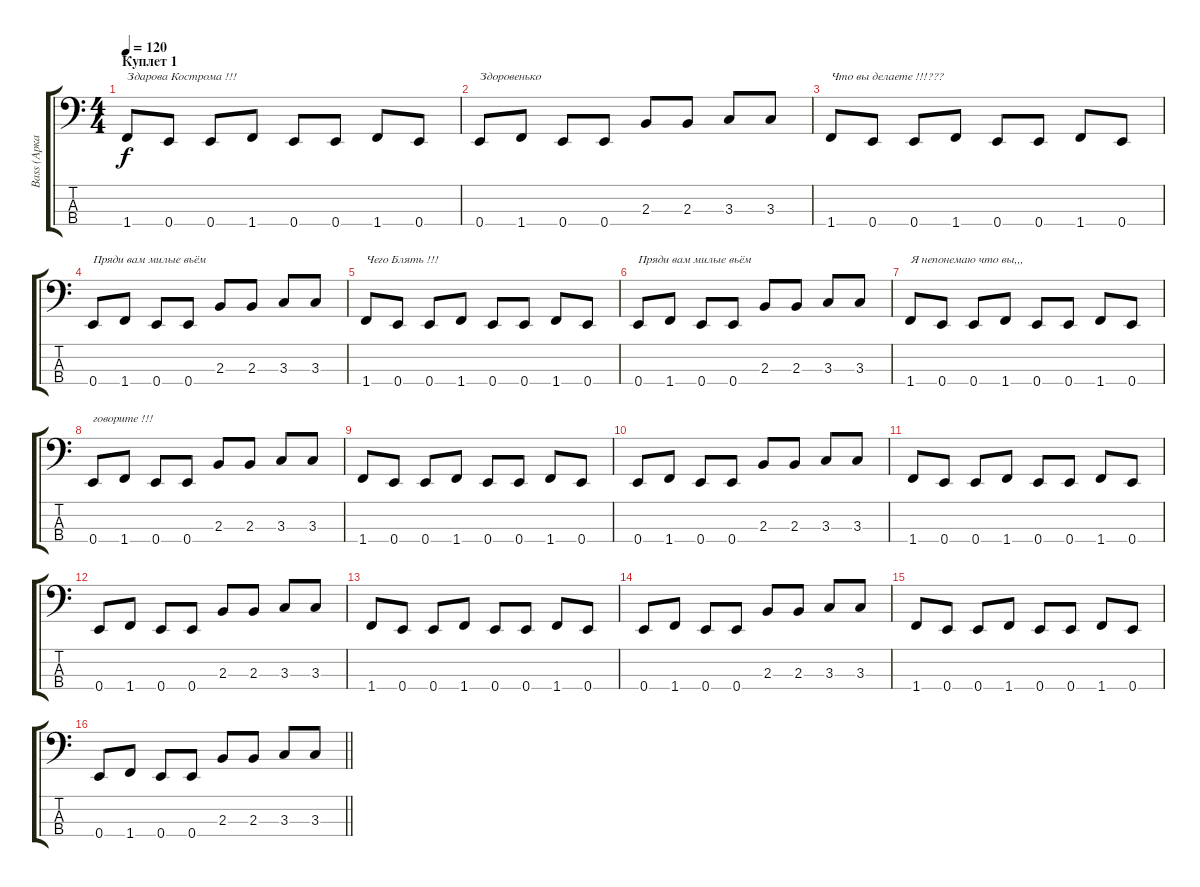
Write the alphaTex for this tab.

\track ("Bass (Аркаша)" "Bass (Арка") {instrument electricbassfinger}
\staff {score tabs}
\tuning (G2 D2 A1 E1) {hide}
\ts (4 4)
\section ("" "Куплет 1")
\tempo 120
\clef f4
\ks c
1.4.8{txt "Здарова Кострома !!!" dy f} 0.4.8 0.4.8 1.4.8 0.4.8 0.4.8 1.4.8 0.4.8 |
0.4.8{txt "Здоровенько"} 1.4.8 0.4.8 0.4.8 2.3.8 2.3.8 3.3.8 3.3.8 |
1.4.8{txt "Что вы делаете !!!???"} 0.4.8 0.4.8 1.4.8 0.4.8 0.4.8 1.4.8 0.4.8 |
0.4.8{txt "Пряди вам милые вьём"} 1.4.8 0.4.8 0.4.8 2.3.8 2.3.8 3.3.8 3.3.8 |
1.4.8{txt "Чего Блять !!!"} 0.4.8 0.4.8 1.4.8 0.4.8 0.4.8 1.4.8 0.4.8 |
0.4.8{txt "Пряди вам милые вьём"} 1.4.8 0.4.8 0.4.8 2.3.8 2.3.8 3.3.8 3.3.8 |
1.4.8{txt "Я непонемаю что вы,,,"} 0.4.8 0.4.8 1.4.8 0.4.8 0.4.8 1.4.8 0.4.8 |
0.4.8{txt "говорите !!!"} 1.4.8 0.4.8 0.4.8 2.3.8 2.3.8 3.3.8 3.3.8 |
1.4.8 0.4.8 0.4.8 1.4.8 0.4.8 0.4.8 1.4.8 0.4.8 |
0.4.8 1.4.8 0.4.8 0.4.8 2.3.8 2.3.8 3.3.8 3.3.8 |
1.4.8 0.4.8 0.4.8 1.4.8 0.4.8 0.4.8 1.4.8 0.4.8 |
0.4.8 1.4.8 0.4.8 0.4.8 2.3.8 2.3.8 3.3.8 3.3.8 |
1.4.8 0.4.8 0.4.8 1.4.8 0.4.8 0.4.8 1.4.8 0.4.8 |
0.4.8 1.4.8 0.4.8 0.4.8 2.3.8 2.3.8 3.3.8 3.3.8 |
1.4.8 0.4.8 0.4.8 1.4.8 0.4.8 0.4.8 1.4.8 0.4.8 |
\barLineRight lightlight
0.4.8 1.4.8 0.4.8 0.4.8 2.3.8 2.3.8 3.3.8 3.3.8
